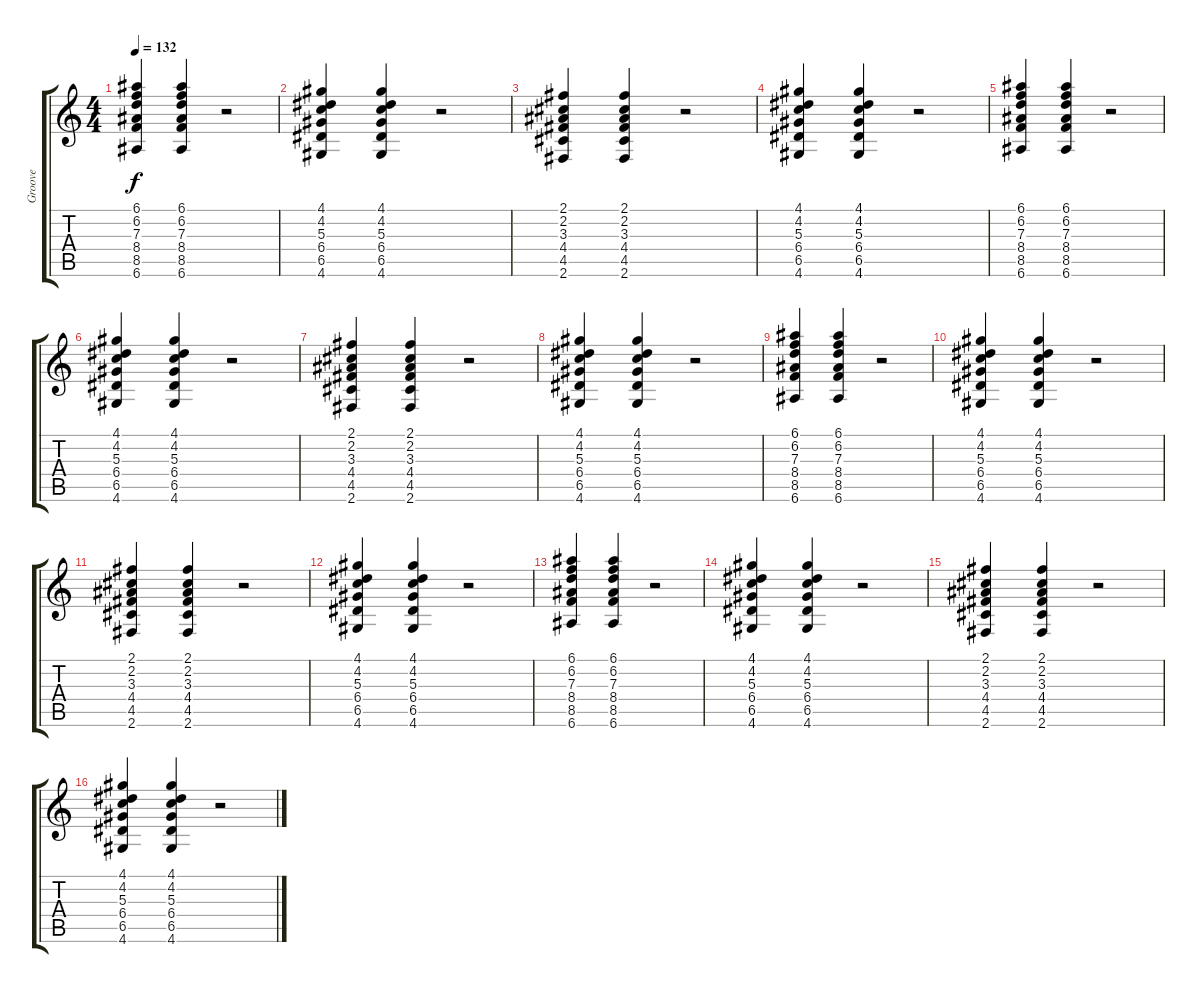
\track ("Groove" "Groove") {instrument distortionguitar}
\staff {score tabs}
\tuning (E4 B3 G3 D3 A2 E2) {hide}
\ts (4 4)
\tempo 132
\clef g2
\ks c
(6.1 6.2 7.3 8.4 8.5 6.6).4{dy f instrument distortionguitar} (6.1 6.2 7.3 8.4 8.5 6.6).4 r.2 |
(4.1 4.2 5.3 6.4 6.5 4.6).4 (4.1 4.2 5.3 6.4 6.5 4.6).4 r.2 |
(2.1 2.2 3.3 4.4 4.5 2.6).4 (2.1 2.2 3.3 4.4 4.5 2.6).4 r.2 |
(4.1 4.2 5.3 6.4 6.5 4.6).4 (4.1 4.2 5.3 6.4 6.5 4.6).4 r.2 |
(6.1 6.2 7.3 8.4 8.5 6.6).4 (6.1 6.2 7.3 8.4 8.5 6.6).4 r.2 |
(4.1 4.2 5.3 6.4 6.5 4.6).4 (4.1 4.2 5.3 6.4 6.5 4.6).4 r.2 |
(2.1 2.2 3.3 4.4 4.5 2.6).4 (2.1 2.2 3.3 4.4 4.5 2.6).4 r.2 |
(4.1 4.2 5.3 6.4 6.5 4.6).4 (4.1 4.2 5.3 6.4 6.5 4.6).4 r.2 |
(6.1 6.2 7.3 8.4 8.5 6.6).4 (6.1 6.2 7.3 8.4 8.5 6.6).4 r.2 |
(4.1 4.2 5.3 6.4 6.5 4.6).4 (4.1 4.2 5.3 6.4 6.5 4.6).4 r.2 |
(2.1 2.2 3.3 4.4 4.5 2.6).4 (2.1 2.2 3.3 4.4 4.5 2.6).4 r.2 |
(4.1 4.2 5.3 6.4 6.5 4.6).4 (4.1 4.2 5.3 6.4 6.5 4.6).4 r.2 |
(6.1 6.2 7.3 8.4 8.5 6.6).4 (6.1 6.2 7.3 8.4 8.5 6.6).4 r.2 |
(4.1 4.2 5.3 6.4 6.5 4.6).4 (4.1 4.2 5.3 6.4 6.5 4.6).4 r.2 |
(2.1 2.2 3.3 4.4 4.5 2.6).4 (2.1 2.2 3.3 4.4 4.5 2.6).4 r.2 |
(4.1 4.2 5.3 6.4 6.5 4.6).4 (4.1 4.2 5.3 6.4 6.5 4.6).4 r.2
